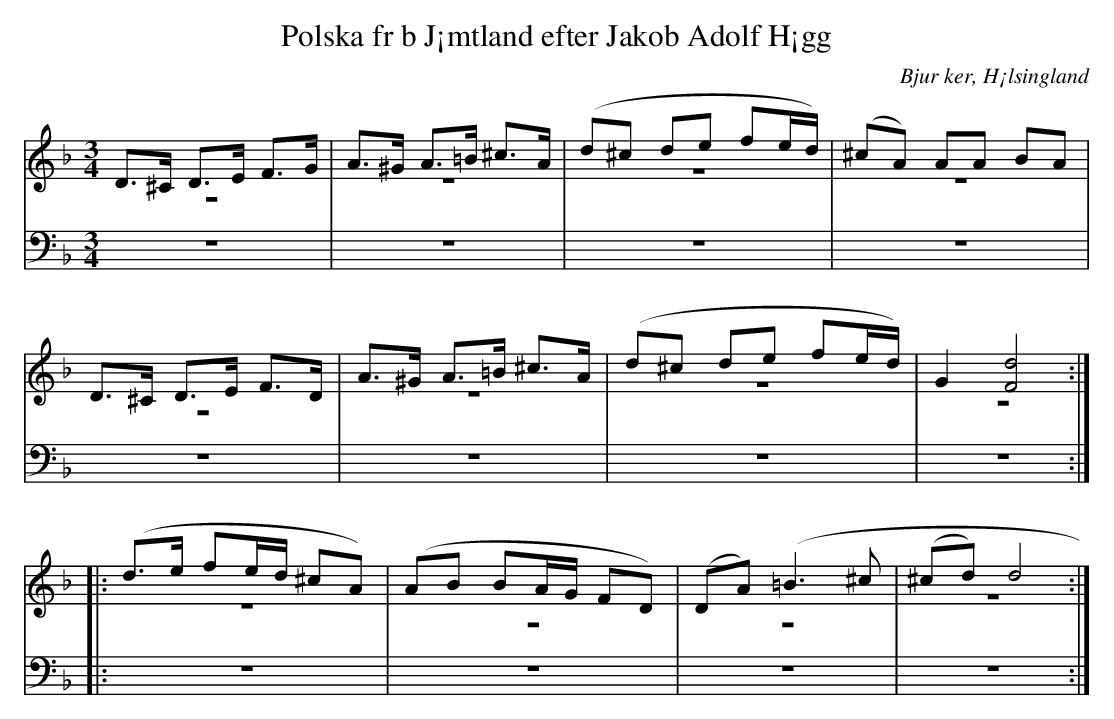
X:1
T: Polska fr b J¡mtland efter Jakob Adolf H¡gg
O: Bjur ker, H¡lsingland
M: 3/4
L: 1/8
K: Dm
V:1
V:2 merge
V:3
V:4 merge
V:1
D>^C D>E F>G|A>^G A>=B ^c>A|(d^c de fe/d/)|(^cA) AA BA|
D>^C D>E F>D|A>^G A>=B ^c>A|(d^c de fe/d/)|G2 [F4d4]:|
|:(d>e fe/d/ ^cA)|(AB BA/G/ FD)|(DA) (=B3 ^c=)|(^cd) d4:|
V:2
z6|z6|z6|z6|
z6|z6|z6|z6:|
|:z6|z6|z6|z6:|
V:3 clef=bass
z6|z6|z6|z6|
z6|z6|z6|z6:|
|:z6|z6|z6|z6:|
V:4 clef=bass
z6|z6|z6|z6|
z6|z6|z6|z6:|
|:z6|z6|z6|z6:|
